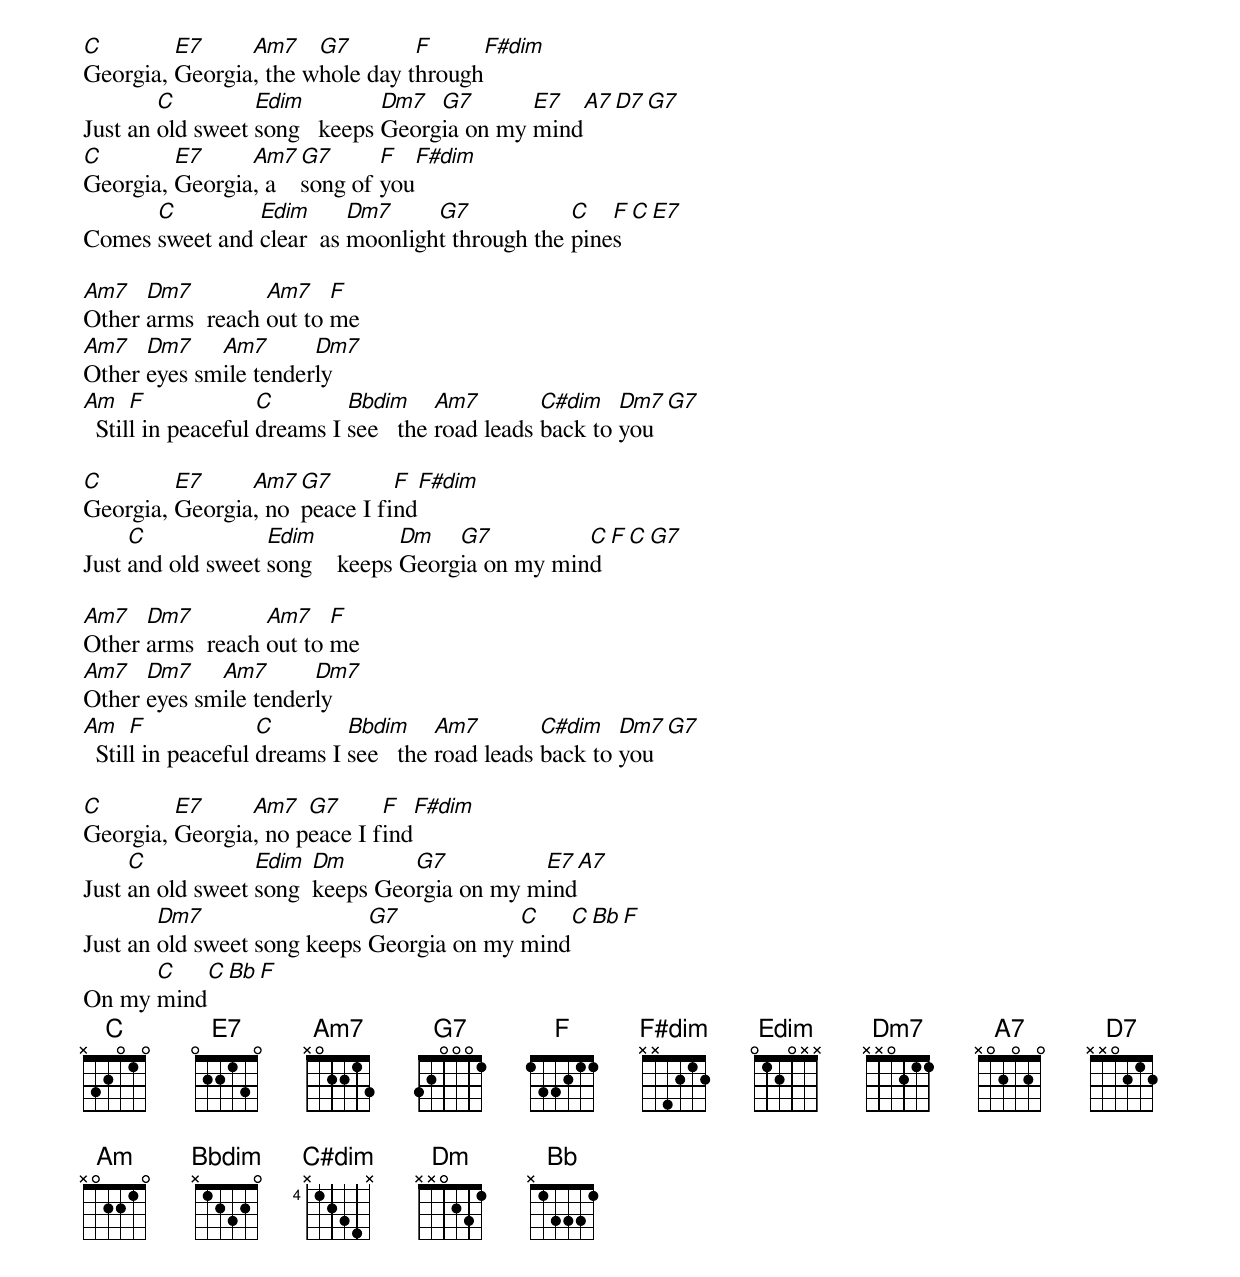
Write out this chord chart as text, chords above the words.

C        E7     Am7    G7        F       F#dim
Georgia, Georgia, the whole day through
        C         Edim         Dm7  G7       E7  A7  D7  G7
Just an old sweet song   keeps Georgia on my mind
C        E7     Am7 G7      F   F#dim
Georgia, Georgia, a song of you
      C         Edim      Dm7     G7            C   F  C  E7
Comes sweet and clear  as moonlight through the pines

Am7   Dm7         Am7    F
Other arms  reach out to me
Am7   Dm7    Am7       Dm7
Other eyes smile tenderly
Am    F             C        Bbdim     Am7        C#dim   Dm7  G7
  Still in peaceful dreams I see   the road leads back to you

C        E7     Am7  G7        F   F#dim
Georgia, Georgia, no peace I find
     C             Edim          Dm   G7          C  F  C  G7
Just and old sweet song    keeps Georgia on my mind

Am7   Dm7         Am7    F
Other arms  reach out to me
Am7   Dm7    Am7       Dm7
Other eyes smile tenderly
Am    F             C        Bbdim     Am7        C#dim   Dm7  G7
  Still in peaceful dreams I see   the road leads back to you

C        E7     Am7   G7      F   F#dim
Georgia, Georgia, no peace I find
     C            Edim  Dm       G7          E7     A7
Just an old sweet song  keeps Georgia on my mind
        Dm7                  G7            C    C  Bb  F
Just an old sweet song keeps Georgia on my mind
      C    C  Bb  F
On my mind
